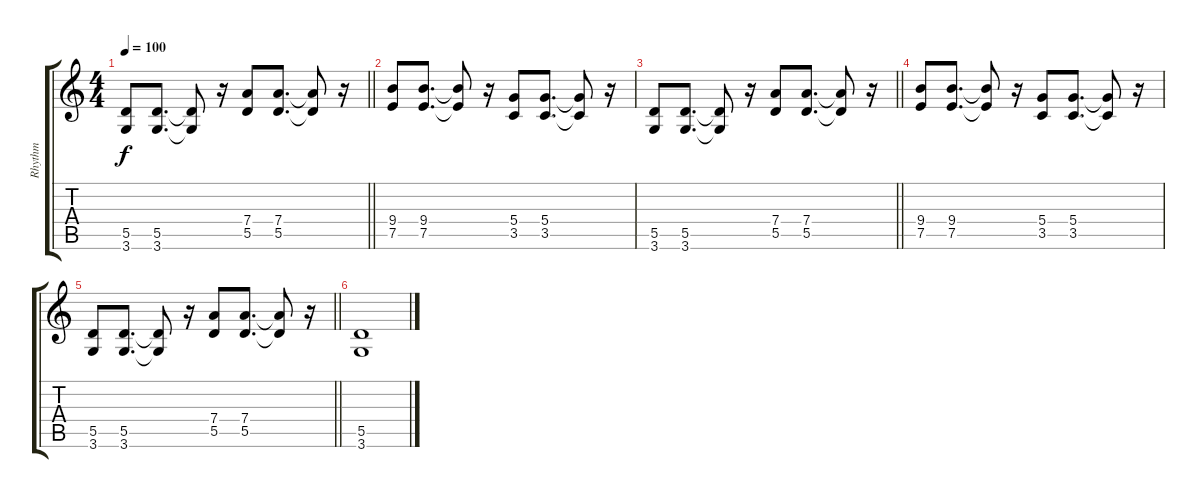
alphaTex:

\track ("Rhythm" "Rhythm") {instrument overdrivenguitar}
\staff {score tabs}
\tuning (E4 B3 G3 D3 A2 E2) {hide}
\ts (4 4)
\tempo 100
\clef g2
\barLineRight lightlight
\ks c
(5.5 3.6).8{dy f} (5.5 3.6).8{d} (5.5{t} 3.6{t}).8 r.16 (7.4 5.5).8 (7.4 5.5).8{d} (7.4{t} 5.5{t}).8 r.16 |
(9.4 7.5).8 (9.4 7.5).8{d} (9.4{t} 7.5{t}).8 r.16 (5.4 3.5).8 (5.4 3.5).8{d} (5.4{t} 3.5{t}).8 r.16 |
\barLineRight lightlight
(5.5 3.6).8 (5.5 3.6).8{d} (5.5{t} 3.6{t}).8 r.16 (7.4 5.5).8 (7.4 5.5).8{d} (7.4{t} 5.5{t}).8 r.16 |
(9.4 7.5).8 (9.4 7.5).8{d} (9.4{t} 7.5{t}).8 r.16 (5.4 3.5).8 (5.4 3.5).8{d} (5.4{t} 3.5{t}).8 r.16 |
\barLineRight lightlight
(5.5 3.6).8 (5.5 3.6).8{d} (5.5{t} 3.6{t}).8 r.16 (7.4 5.5).8 (7.4 5.5).8{d} (7.4{t} 5.5{t}).8 r.16{volume 7} |
(5.5 3.6).1{volume 3}
